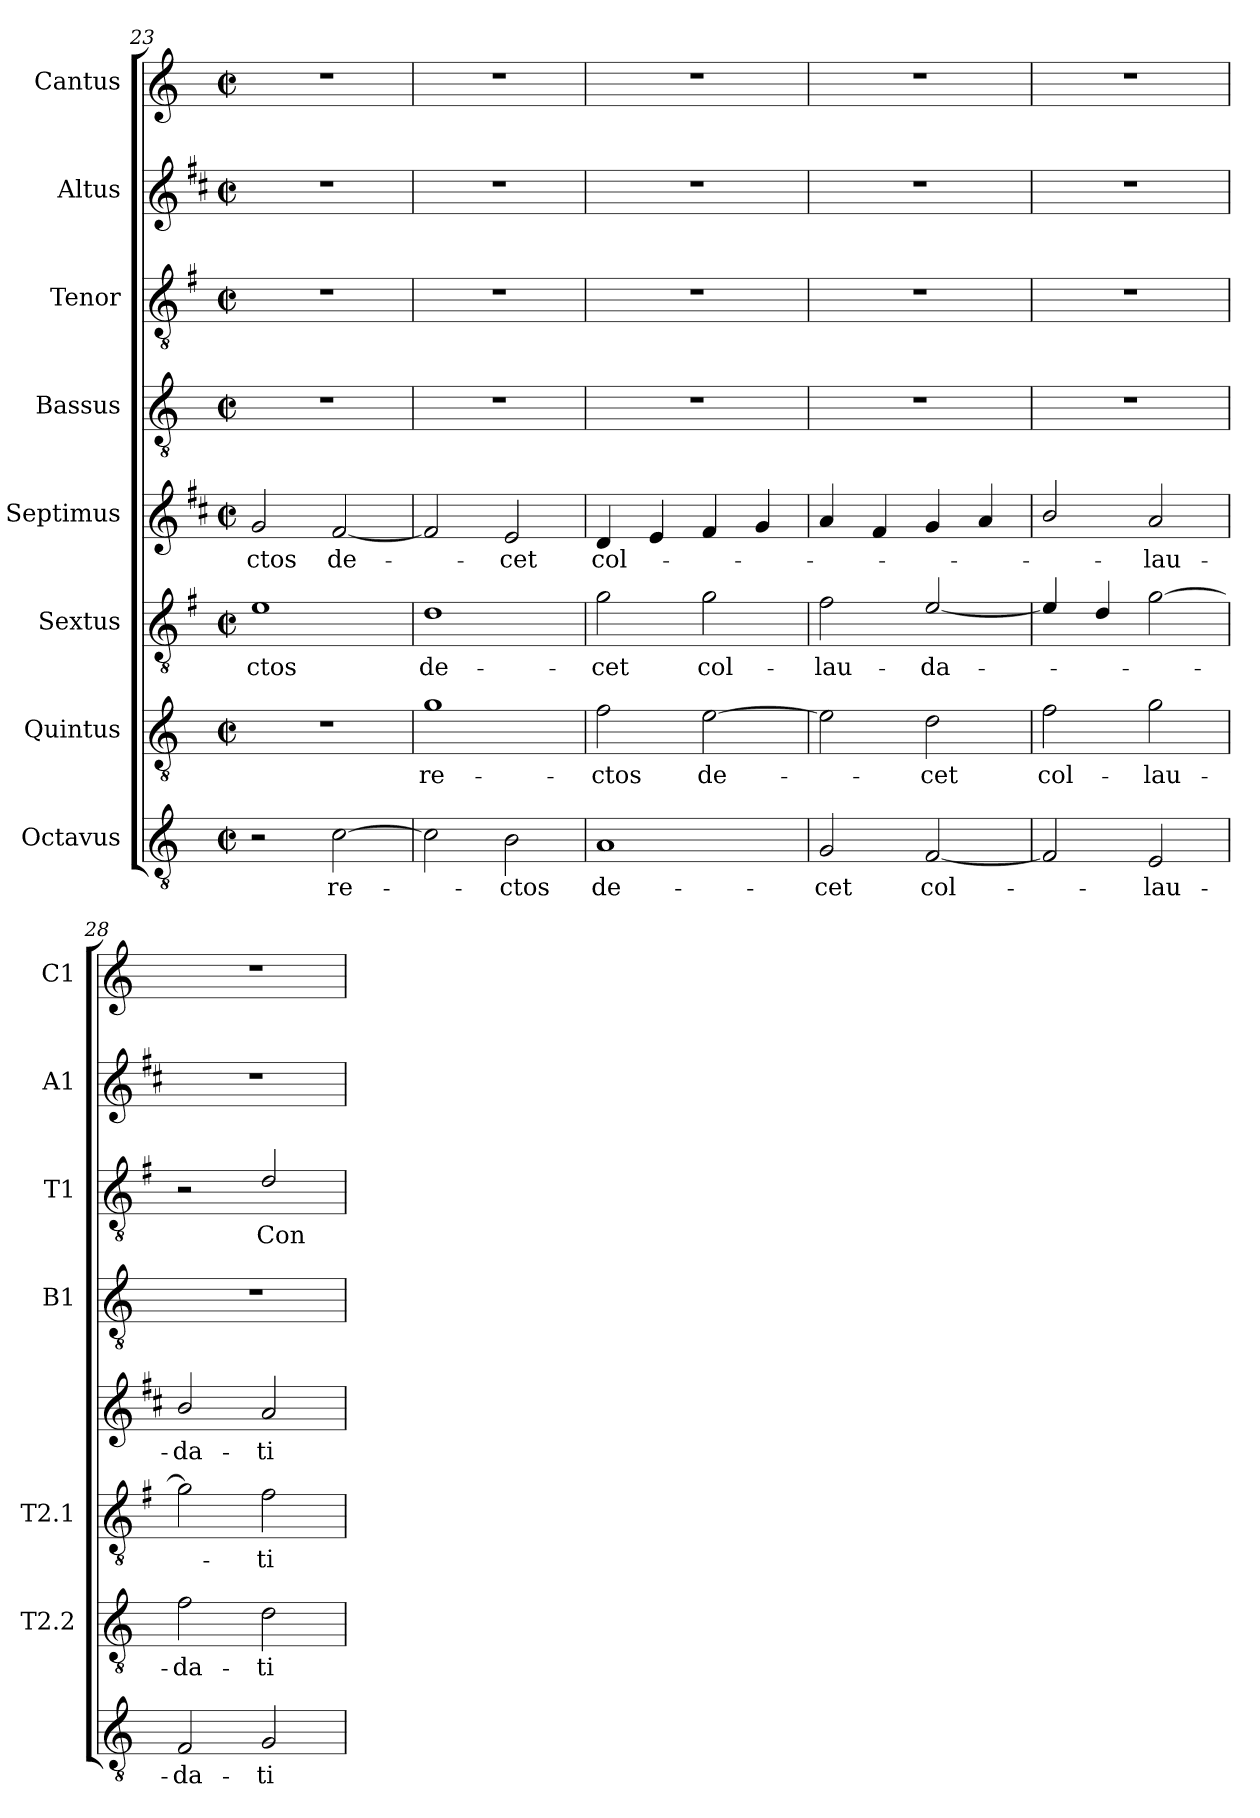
**kern	**text	**kern	**text	**kern	**text	**kern	**text	**kern	**kern	**text	**kern	**kern
*part8	*part8	*part7	*part7	*part6	*part6	*part5	*part5	*part4	*part3	*part3	*part2	*part1
*staff8	*staff8	*staff7	*staff7	*staff6	*staff6	*staff5	*staff5	*staff4	*staff3	*staff3	*staff2	*staff1
*I"Octavus	*	*I"Quintus	*	*I"Sextus	*	*I"Septimus	*	*I"Bassus	*I"Tenor	*	*I"Altus	*I"Cantus
*	*	*I'T2.2	*	*I'T2.1	*	*	*	*I'B1	*I'T1	*	*I'A1	*I'C1
*clefGv2	*	*clefGv2	*	*clefGv2	*	*clefG2	*	*clefGv2	*clefGv2	*	*clefG2	*clefG2
*	*	*	*	*ITrd4c7	*	*ITrd1c2	*	*	*ITrd4c7	*	*ITrd1c2	*
*k[]	*	*k[]	*	*k[]	*	*k[]	*	*k[]	*k[]	*	*k[]	*k[]
*C:	*	*C:	*	*C:	*	*C:	*	*C:	*C:	*	*C:	*C:
*M2/2	*	*M2/2	*	*M2/2	*	*M2/2	*	*M2/2	*M2/2	*	*M2/2	*M2/2
*met(c|)	*	*met(c|)	*	*met(c|)	*	*met(c|)	*	*met(c|)	*met(c|)	*	*met(c|)	*met(c|)
=23	=23	=23	=23	=23	=23	=23	=23	=23	=23	=23	=23	=23
!	!	!	!	!	!LO:LY:b	!	!LO:LY:b	!	!	!	!	!
2r	.	1r	.	1A	-ctos	2f/	-ctos	1r	1r	.	1r	1r
!	!LO:LY:b	!	!	!	!	!	!LO:LY:b	!	!	!	!	!
[2c\	re-	.	.	.	.	[2e/	de-	.	.	.	.	.
=24	=24	=24	=24	=24	=24	=24	=24	=24	=24	=24	=24	=24
!	!	!	!LO:LY:b	!	!LO:LY:b	!	!	!	!	!	!	!
2c\]	.	1g	re-	1G	de-	2e/]	.	1r	1r	.	1r	1r
!	!LO:LY:b	!	!	!	!	!	!LO:LY:b	!	!	!	!	!
2B\	-ctos	.	.	.	.	2d/	-cet	.	.	.	.	.
=25	=25	=25	=25	=25	=25	=25	=25	=25	=25	=25	=25	=25
!	!LO:LY:b	!	!LO:LY:b	!	!LO:LY:b	!	!LO:LY:b	!	!	!	!	!
1A	de-	2f\	-ctos	2c\	-cet	4c/	col-	1r	1r	.	1r	1r
.	.	.	.	.	.	4d/	.	.	.	.	.	.
!	!	!	!LO:LY:b	!	!LO:LY:b	!	!	!	!	!	!	!
.	.	[2e\	de-	2c\	col-	4e/	.	.	.	.	.	.
.	.	.	.	.	.	4f/	.	.	.	.	.	.
=26	=26	=26	=26	=26	=26	=26	=26	=26	=26	=26	=26	=26
!	!LO:LY:b	!	!	!	!LO:LY:b	!	!	!	!	!	!	!
2G/	-cet	2e\]	.	2B\	-lau-	4g/	.	1r	1r	.	1r	1r
.	.	.	.	.	.	4e/	.	.	.	.	.	.
!	!LO:LY:b	!	!LO:LY:b	!	!LO:LY:b	!	!	!	!	!	!	!
[2F/	col-	2d\	-cet	[2A/	-da-	4f/	.	.	.	.	.	.
.	.	.	.	.	.	4g/	.	.	.	.	.	.
=27	=27	=27	=27	=27	=27	=27	=27	=27	=27	=27	=27	=27
!	!	!	!LO:LY:b	!	!	!	!	!	!	!	!	!
2F/]	.	2f\	col-	4A/]	.	2a/	.	1r	1r	.	1r	1r
.	.	.	.	4G/	.	.	.	.	.	.	.	.
!	!LO:LY:b	!	!LO:LY:b	!	!	!	!LO:LY:b	!	!	!	!	!
2E/	-lau-	2g\	-lau-	[2c\	.	2g/	-lau-	.	.	.	.	.
=28	=28	=28	=28	=28	=28	=28	=28	=28	=28	=28	=28	=28
!	!LO:LY:b	!	!LO:LY:b	!	!	!	!LO:LY:b	!	!	!	!	!
2F/	-da-	2f\	-da-	2c\]	.	2a/	-da-	1r	2r	.	1r	1r
!	!LO:LY:b	!	!LO:LY:b	!	!LO:LY:b	!	!LO:LY:b	!	!	!LO:LY:b	!	!
2G/	-ti-	2d\	-ti-	2B\	-ti-	2g/	-ti-	.	2G/	Con-	.	.
=	=	=	=	=	=	=	=	=	=	=	=	=
*-	*-	*-	*-	*-	*-	*-	*-	*-	*-	*-	*-	*-
